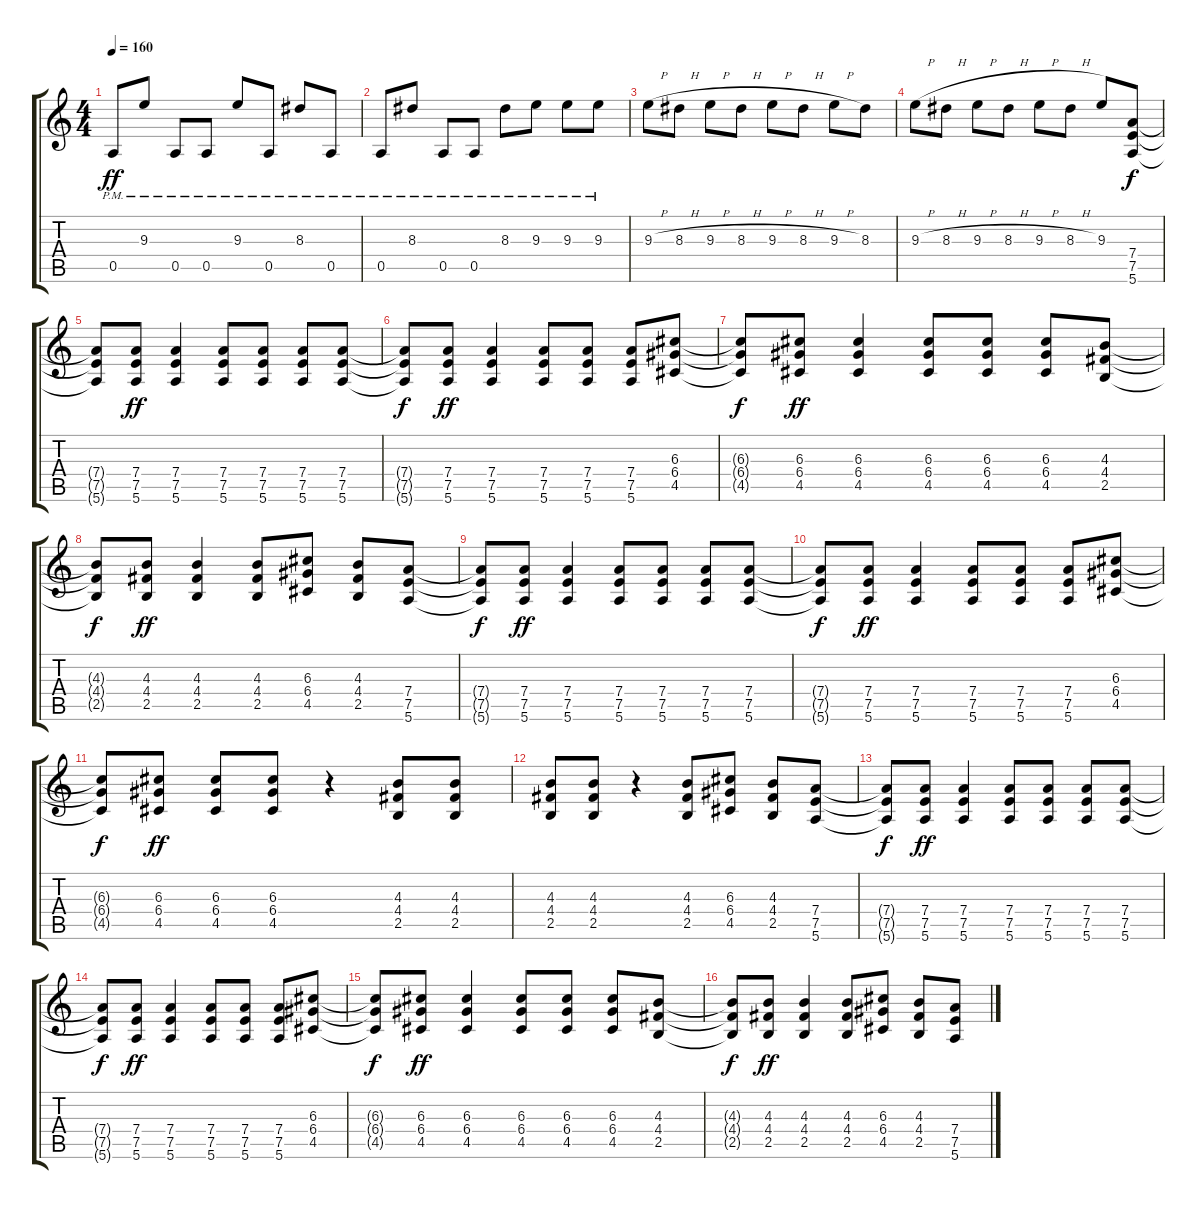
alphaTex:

\track "" {instrument distortionguitar}
\staff {score tabs}
\tuning (E4 B3 G3 D3 A2 E2) {hide}
\ts (4 4)
\tempo 160
\clef g2
\ks c
0.5{pm}.8{dy ff} 9.3{pm}.8 0.5{pm}.8 0.5{pm}.8 9.3{pm}.8 0.5{pm}.8 8.3{pm}.8 0.5{pm}.8 |
0.5{pm}.8 8.3{pm}.8 0.5{pm}.8 0.5{pm}.8 8.3{pm}.8 9.3{pm}.8 9.3{pm}.8 9.3{pm}.8 |
9.3{h}.8 8.3{h}.8 9.3{h}.8 8.3{h}.8 9.3{h}.8 8.3{h}.8 9.3{h}.8 8.3.8 |
9.3{h}.8 8.3{h}.8 9.3{h}.8 8.3{h}.8 9.3{h}.8 8.3{h}.8 9.3.8 (7.4 7.5 5.6).8{dy f} |
(7.4{t} 7.5{t} 5.6{t}).8 (7.4 7.5 5.6).8{dy ff} (7.4 7.5 5.6).4 (7.4 7.5 5.6).8 (7.4 7.5 5.6).8 (7.4 7.5 5.6).8 (7.4 7.5 5.6).8 |
(7.4{t} 7.5{t} 5.6{t}).8{dy f} (7.4 7.5 5.6).8{dy ff} (7.4 7.5 5.6).4 (7.4 7.5 5.6).8 (7.4 7.5 5.6).8 (7.4 7.5 5.6).8 (6.3 6.4 4.5).8 |
(6.3{t} 6.4{t} 4.5{t}).8{dy f} (6.3 6.4 4.5).8{dy ff} (6.3 6.4 4.5).4 (6.3 6.4 4.5).8 (6.3 6.4 4.5).8 (6.3 6.4 4.5).8 (4.3 4.4 2.5).8 |
(4.3{t} 4.4{t} 2.5{t}).8{dy f} (4.3 4.4 2.5).8{dy ff} (4.3 4.4 2.5).4 (4.3 4.4 2.5).8 (6.3 6.4 4.5).8 (4.3 4.4 2.5).8 (7.4 7.5 5.6).8 |
(7.4{t} 7.5{t} 5.6{t}).8{dy f} (7.4 7.5 5.6).8{dy ff} (7.4 7.5 5.6).4 (7.4 7.5 5.6).8 (7.4 7.5 5.6).8 (7.4 7.5 5.6).8 (7.4 7.5 5.6).8 |
(7.4{t} 7.5{t} 5.6{t}).8{dy f} (7.4 7.5 5.6).8{dy ff} (7.4 7.5 5.6).4 (7.4 7.5 5.6).8 (7.4 7.5 5.6).8 (7.4 7.5 5.6).8 (6.3 6.4 4.5).8 |
(6.3{t} 6.4{t} 4.5{t}).8{dy f} (6.3 6.4 4.5).8{dy ff} (6.3 6.4 4.5).8 (6.3 6.4 4.5).8 r.4 (4.3 4.4 2.5).8 (4.3 4.4 2.5).8 |
(4.3 4.4 2.5).8 (4.3 4.4 2.5).8 r.4 (4.3 4.4 2.5).8 (6.3 6.4 4.5).8 (4.3 4.4 2.5).8 (7.4 7.5 5.6).8 |
(7.4{t} 7.5{t} 5.6{t}).8{dy f} (7.4 7.5 5.6).8{dy ff} (7.4 7.5 5.6).4 (7.4 7.5 5.6).8 (7.4 7.5 5.6).8 (7.4 7.5 5.6).8 (7.4 7.5 5.6).8 |
(7.4{t} 7.5{t} 5.6{t}).8{dy f} (7.4 7.5 5.6).8{dy ff} (7.4 7.5 5.6).4 (7.4 7.5 5.6).8 (7.4 7.5 5.6).8 (7.4 7.5 5.6).8 (6.3 6.4 4.5).8 |
(6.3{t} 6.4{t} 4.5{t}).8{dy f} (6.3 6.4 4.5).8{dy ff} (6.3 6.4 4.5).4 (6.3 6.4 4.5).8 (6.3 6.4 4.5).8 (6.3 6.4 4.5).8 (4.3 4.4 2.5).8 |
(4.3{t} 4.4{t} 2.5{t}).8{dy f} (4.3 4.4 2.5).8{dy ff} (4.3 4.4 2.5).4 (4.3 4.4 2.5).8 (6.3 6.4 4.5).8 (4.3 4.4 2.5).8 (7.4 7.5 5.6).8
